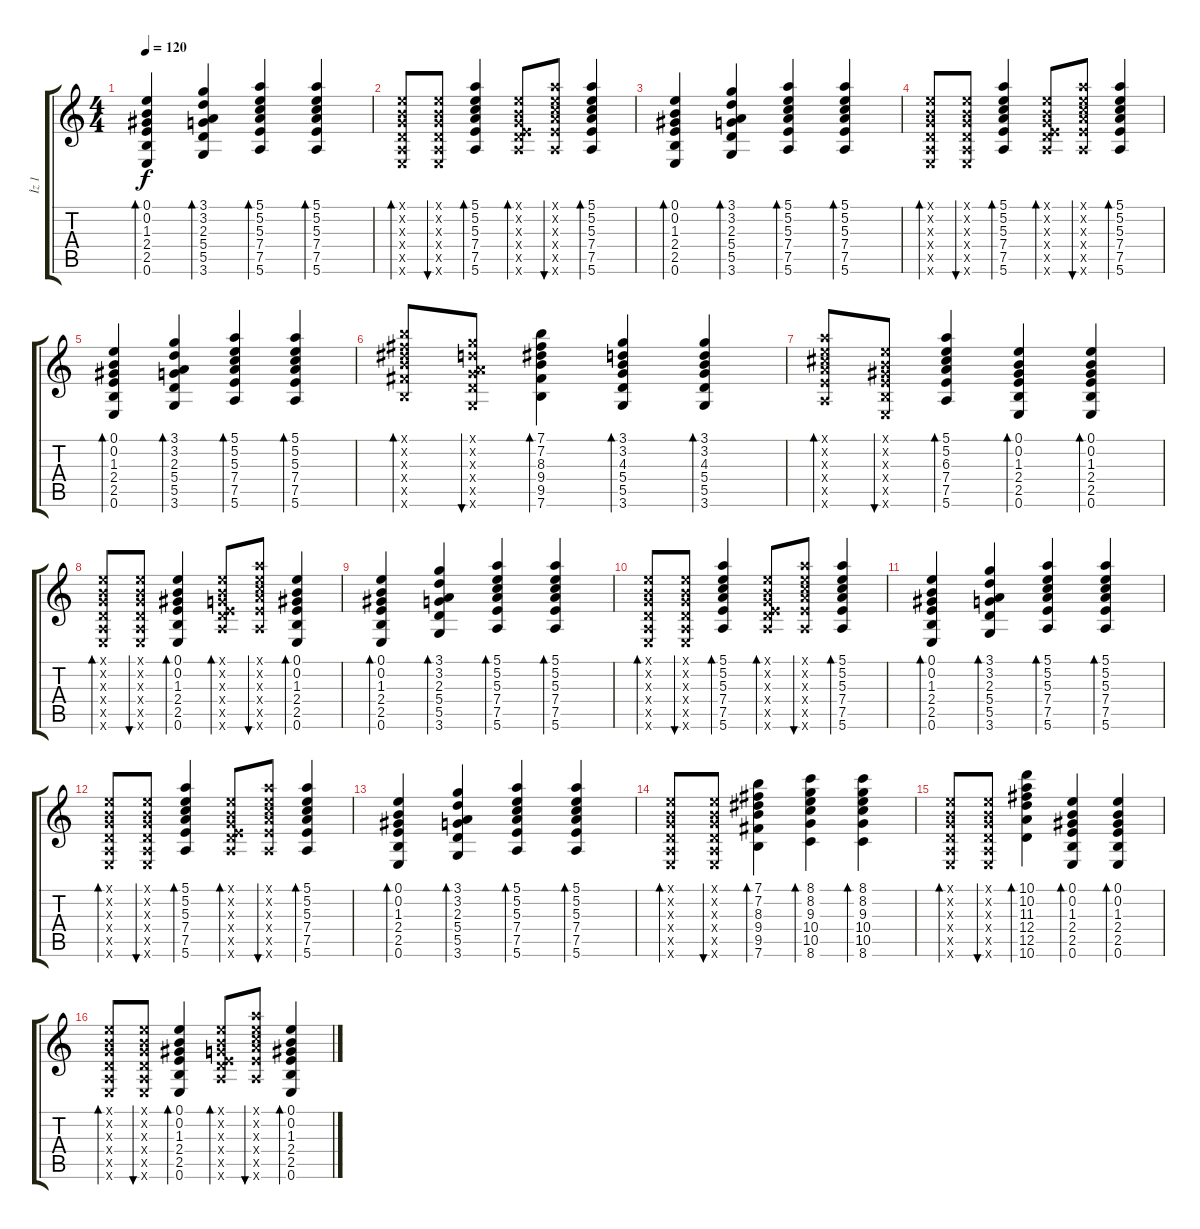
\track ("İz 1" "İz 1") {instrument acousticguitarsteel}
\staff {score tabs}
\tuning (E4 B3 G3 D3 A2 E2) {hide}
\ts (4 4)
\tempo 120
\clef g2
\ks c
(0.1 0.2 1.3 2.4 2.5 0.6).4{bd 30 dy f} (3.1 3.2 2.3 5.4 5.5 3.6).4{bd 30} (5.1 5.2 5.3 7.4 7.5 5.6).4{bd 30} (5.1 5.2 5.3 7.4 7.5 5.6).4{bd 30} |
(0.1{x} 0.2{x} 0.3{x} 0.4{x} 0.5{x} 0.6{x}).8{bd 30} (0.1{x} 0.2{x} 0.3{x} 0.4{x} 0.5{x} 0.6{x}).8{bu 30} (5.1 5.2 5.3 7.4 7.5 5.6).4{bd 30} (0.1{x} 0.2{x} 0.3{x} 0.4{x} 7.5{x} 5.6{x}).8{bd 30} (5.1{x} 5.2{x} 5.3{x} 7.4{x} 7.5{x} 5.6{x}).8{bu 30} (5.1 5.2 5.3 7.4 7.5 5.6).4{bd 30} |
(0.1 0.2 1.3 2.4 2.5 0.6).4{bd 30} (3.1 3.2 2.3 5.4 5.5 3.6).4{bd 30} (5.1 5.2 5.3 7.4 7.5 5.6).4{bd 30} (5.1 5.2 5.3 7.4 7.5 5.6).4{bd 30} |
(0.1{x} 0.2{x} 0.3{x} 0.4{x} 0.5{x} 0.6{x}).8{bd 30} (0.1{x} 0.2{x} 0.3{x} 0.4{x} 0.5{x} 0.6{x}).8{bu 30} (5.1 5.2 5.3 7.4 7.5 5.6).4{bd 30} (0.1{x} 0.2{x} 0.3{x} 0.4{x} 7.5{x} 5.6{x}).8{bd 30} (5.1{x} 5.2{x} 5.3{x} 7.4{x} 7.5{x} 5.6{x}).8{bu 30} (5.1 5.2 5.3 7.4 7.5 5.6).4{bd 30} |
(0.1 0.2 1.3 2.4 2.5 0.6).4{bd 30} (3.1 3.2 2.3 5.4 5.5 3.6).4{bd 30} (5.1 5.2 5.3 7.4 7.5 5.6).4{bd 30} (5.1 5.2 5.3 7.4 7.5 5.6).4{bd 30} |
(7.1{x} 7.2{x} 8.3{x} 9.4{x} 9.5{x} 7.6{x}).8{bd 30} (3.1{x} 3.2{x} 2.3{x} 5.4{x} 5.5{x} 3.6{x}).8{bu 30} (7.1 7.2 8.3 9.4 9.5 7.6).4{bd 30} (3.1 3.2 4.3 5.4 5.5 3.6).4{bd 30} (3.1 3.2 4.3 5.4 5.5 3.6).4{bd 30} |
(5.1{x} 5.2{x} 6.3{x} 7.4{x} 7.5{x} 5.6{x}).8{bd 30} (0.1{x} 0.2{x} 1.3{x} 2.4{x} 2.5{x} 0.6{x}).8{bu 30} (5.1 5.2 6.3 7.4 7.5 5.6).4{bd 30} (0.1 0.2 1.3 2.4 2.5 0.6).4{bd 30} (0.1 0.2 1.3 2.4 2.5 0.6).4{bd 30} |
(0.1{x} 0.2{x} 0.3{x} 0.4{x} 0.5{x} 0.6{x}).8{bd 30} (0.1{x} 0.2{x} 0.3{x} 0.4{x} 0.5{x} 0.6{x}).8{bu 30} (0.1 0.2 1.3 2.4 2.5 0.6).4{bd 30} (0.1{x} 0.2{x} 0.3{x} 0.4{x} 7.5{x} 5.6{x}).8{bd 30} (5.1{x} 5.2{x} 5.3{x} 7.4{x} 7.5{x} 5.6{x}).8{bu 30} (0.1 0.2 1.3 2.4 2.5 0.6).4{bd 30} |
(0.1 0.2 1.3 2.4 2.5 0.6).4{bd 30} (3.1 3.2 2.3 5.4 5.5 3.6).4{bd 30} (5.1 5.2 5.3 7.4 7.5 5.6).4{bd 30} (5.1 5.2 5.3 7.4 7.5 5.6).4{bd 30} |
(0.1{x} 0.2{x} 0.3{x} 0.4{x} 0.5{x} 0.6{x}).8{bd 30} (0.1{x} 0.2{x} 0.3{x} 0.4{x} 0.5{x} 0.6{x}).8{bu 30} (5.1 5.2 5.3 7.4 7.5 5.6).4{bd 30} (0.1{x} 0.2{x} 0.3{x} 0.4{x} 7.5{x} 5.6{x}).8{bd 30} (5.1{x} 5.2{x} 5.3{x} 7.4{x} 7.5{x} 5.6{x}).8{bu 30} (5.1 5.2 5.3 7.4 7.5 5.6).4{bd 30} |
(0.1 0.2 1.3 2.4 2.5 0.6).4{bd 30} (3.1 3.2 2.3 5.4 5.5 3.6).4{bd 30} (5.1 5.2 5.3 7.4 7.5 5.6).4{bd 30} (5.1 5.2 5.3 7.4 7.5 5.6).4{bd 30} |
(0.1{x} 0.2{x} 0.3{x} 0.4{x} 0.5{x} 0.6{x}).8{bd 30} (0.1{x} 0.2{x} 0.3{x} 0.4{x} 0.5{x} 0.6{x}).8{bu 30} (5.1 5.2 5.3 7.4 7.5 5.6).4{bd 30} (0.1{x} 0.2{x} 0.3{x} 0.4{x} 7.5{x} 5.6{x}).8{bd 30} (5.1{x} 5.2{x} 5.3{x} 7.4{x} 7.5{x} 5.6{x}).8{bu 30} (5.1 5.2 5.3 7.4 7.5 5.6).4{bd 30} |
(0.1 0.2 1.3 2.4 2.5 0.6).4{bd 30} (3.1 3.2 2.3 5.4 5.5 3.6).4{bd 30} (5.1 5.2 5.3 7.4 7.5 5.6).4{bd 30} (5.1 5.2 5.3 7.4 7.5 5.6).4{bd 30} |
(0.1{x} 0.2{x} 0.3{x} 0.4{x} 0.5{x} 0.6{x}).8{bd 30} (0.1{x} 0.2{x} 0.3{x} 0.4{x} 0.5{x} 0.6{x}).8{bu 30} (7.1 7.2 8.3 9.4 9.5 7.6).4{bd 30} (8.1 8.2 9.3 10.4 10.5 8.6).4{bd 30} (8.1 8.2 9.3 10.4 10.5 8.6).4{bd 30} |
(0.1{x} 0.2{x} 0.3{x} 0.4{x} 0.5{x} 0.6{x}).8{bd 30} (0.1{x} 0.2{x} 0.3{x} 0.4{x} 0.5{x} 0.6{x}).8{bu 30} (10.1 10.2 11.3 12.4 12.5 10.6).4{bd 30} (0.1 0.2 1.3 2.4 2.5 0.6).4{bd 30} (0.1 0.2 1.3 2.4 2.5 0.6).4{bd 30} |
(0.1{x} 0.2{x} 0.3{x} 0.4{x} 0.5{x} 0.6{x}).8{bd 30} (0.1{x} 0.2{x} 0.3{x} 0.4{x} 0.5{x} 0.6{x}).8{bu 30} (0.1 0.2 1.3 2.4 2.5 0.6).4{bd 30} (0.1{x} 0.2{x} 0.3{x} 0.4{x} 7.5{x} 5.6{x}).8{bd 30} (5.1{x} 5.2{x} 5.3{x} 7.4{x} 7.5{x} 5.6{x}).8{bu 30} (0.1 0.2 1.3 2.4 2.5 0.6).4{bd 30}
